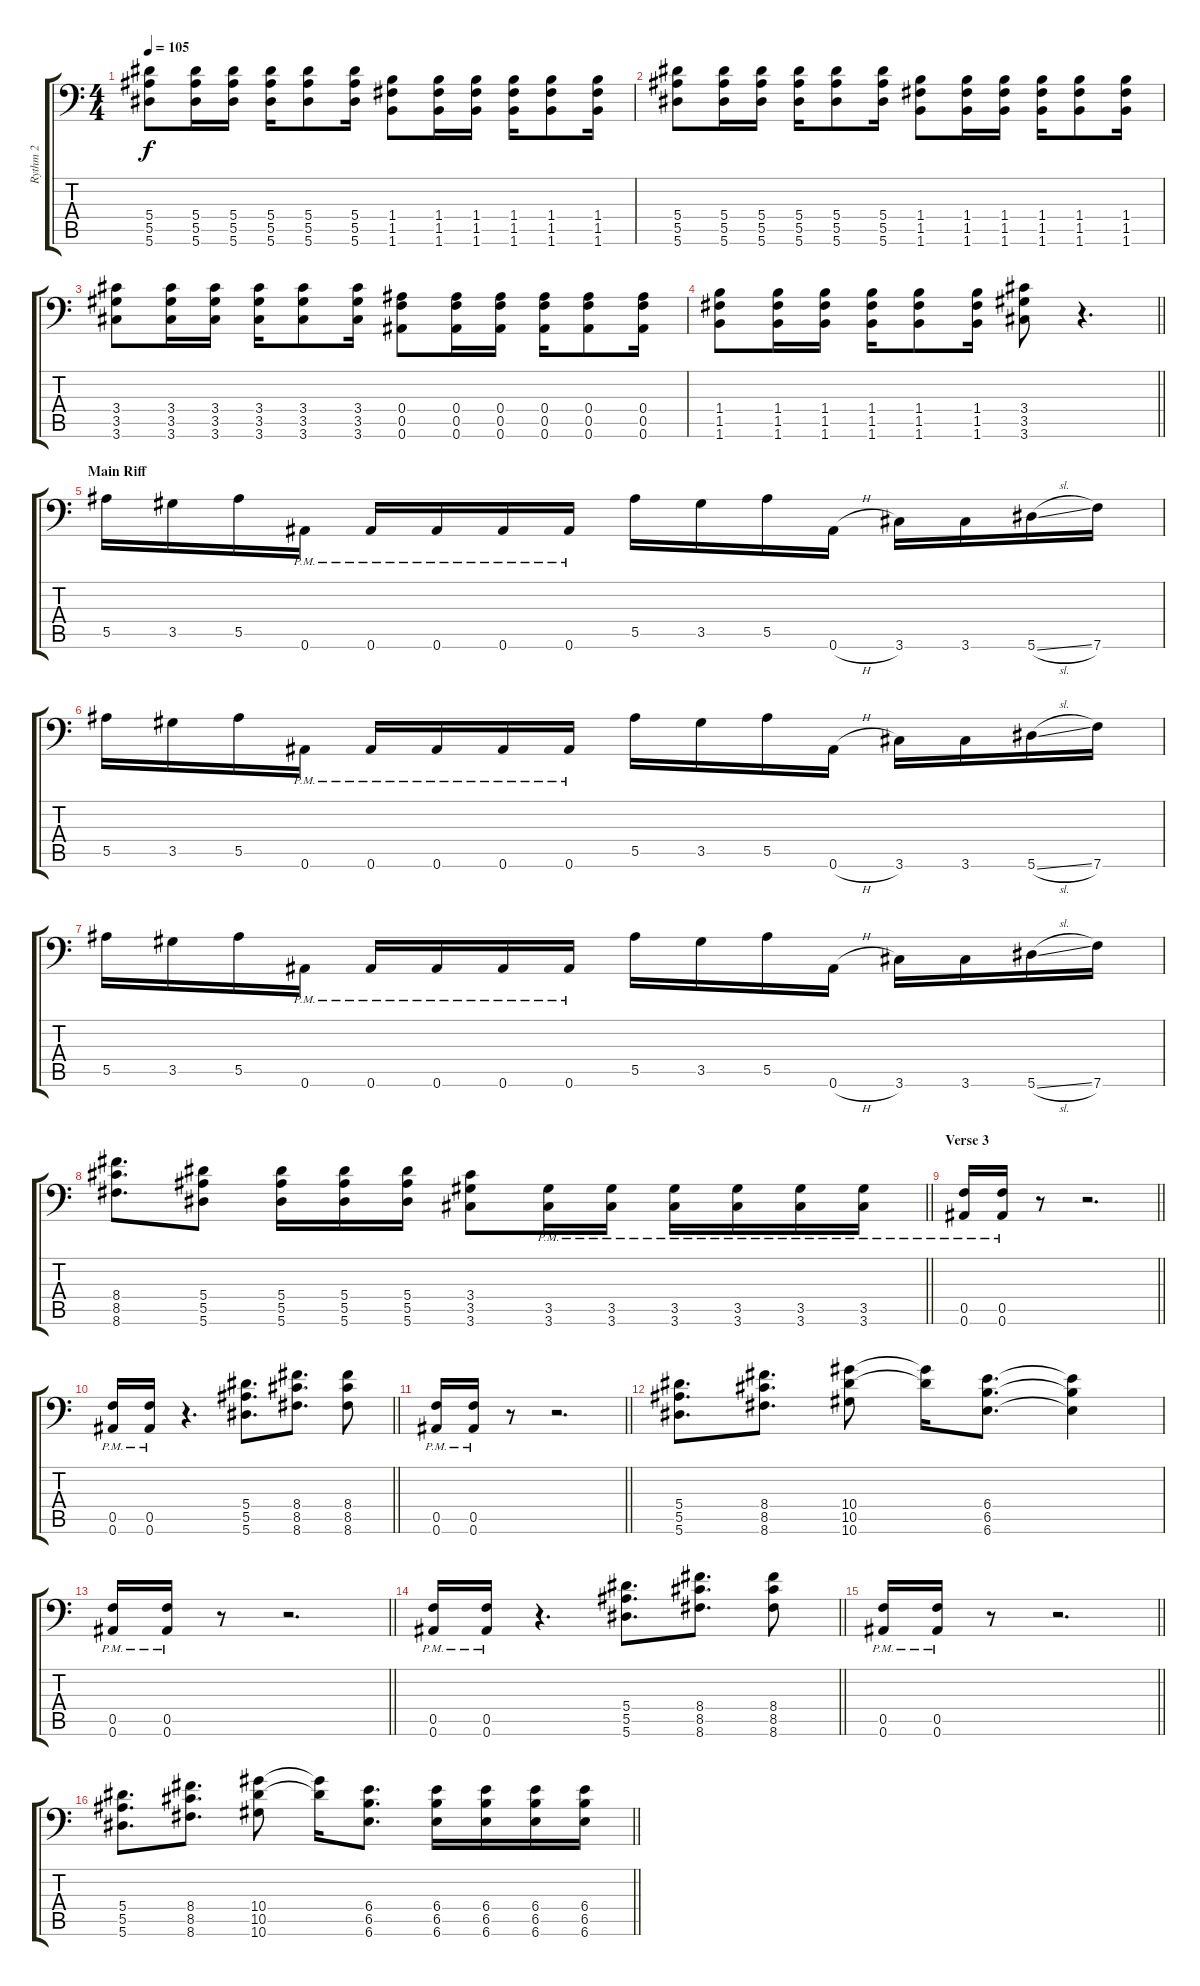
\track ("Rythm 2" "Rythm 2") {instrument overdrivenguitar}
\staff {score tabs}
\tuning (C4 G3 Eb3 Bb2 F2 Bb1) {hide}
\ts (4 4)
\tempo 105
\clef f4
\ks c
(5.4 5.5 5.6).8{dy f} (5.4 5.5 5.6).16 (5.4 5.5 5.6).16 (5.4 5.5 5.6).16 (5.4 5.5 5.6).8 (5.4 5.5 5.6).16 (1.4 1.5 1.6).8 (1.4 1.5 1.6).16 (1.4 1.5 1.6).16 (1.4 1.5 1.6).16 (1.4 1.5 1.6).8 (1.4 1.5 1.6).16 |
(5.4 5.5 5.6).8 (5.4 5.5 5.6).16 (5.4 5.5 5.6).16 (5.4 5.5 5.6).16 (5.4 5.5 5.6).8 (5.4 5.5 5.6).16 (1.4 1.5 1.6).8 (1.4 1.5 1.6).16 (1.4 1.5 1.6).16 (1.4 1.5 1.6).16 (1.4 1.5 1.6).8 (1.4 1.5 1.6).16 |
(3.4 3.5 3.6).8 (3.4 3.5 3.6).16 (3.4 3.5 3.6).16 (3.4 3.5 3.6).16 (3.4 3.5 3.6).8 (3.4 3.5 3.6).16 (0.4 0.5 0.6).8 (0.4 0.5 0.6).16 (0.4 0.5 0.6).16 (0.4 0.5 0.6).16 (0.4 0.5 0.6).8 (0.4 0.5 0.6).16 |
\barLineRight lightlight
(1.4 1.5 1.6).8 (1.4 1.5 1.6).16 (1.4 1.5 1.6).16 (1.4 1.5 1.6).16 (1.4 1.5 1.6).8 (1.4 1.5 1.6).16 (3.4 3.5 3.6).8 r.4{d} |
\section ("" "Main Riff")
5.5.16 3.5.16 5.5.16 0.6{pm}.16 0.6{pm}.16 0.6{pm}.16 0.6{pm}.16 0.6{pm}.16 5.5.16 3.5.16 5.5.16 0.6{h}.16 3.6.16 3.6.16 5.6{sl}.16 7.6.16 |
5.5.16 3.5.16 5.5.16 0.6{pm}.16 0.6{pm}.16 0.6{pm}.16 0.6{pm}.16 0.6{pm}.16 5.5.16 3.5.16 5.5.16 0.6{h}.16 3.6.16 3.6.16 5.6{sl}.16 7.6.16 |
5.5.16 3.5.16 5.5.16 0.6{pm}.16 0.6{pm}.16 0.6{pm}.16 0.6{pm}.16 0.6{pm}.16 5.5.16 3.5.16 5.5.16 0.6{h}.16 3.6.16 3.6.16 5.6{sl}.16 7.6.16 |
\barLineRight lightlight
(8.4 8.5 8.6).8{d} (5.4 5.5 5.6).8 (5.4 5.5 5.6).16 (5.4 5.5 5.6).16 (5.4 5.5 5.6).16 (3.4 3.5 3.6).8 (3.5{pm} 3.6{pm}).16 (3.5{pm} 3.6{pm}).16 (3.5{pm} 3.6{pm}).16 (3.5{pm} 3.6{pm}).16 (3.5{pm} 3.6{pm}).16 (3.5{pm} 3.6{pm}).16 |
\section ("" "Verse 3")
\barLineRight lightlight
(0.5{pm} 0.6{pm}).16 (0.5{pm} 0.6{pm}).16 r.8 r.2{d} |
\barLineRight lightlight
(0.5{pm} 0.6{pm}).16 (0.5{pm} 0.6{pm}).16 r.4{d} (5.4 5.5 5.6).8{d} (8.4 8.5 8.6).8{d} (8.4 8.5 8.6).8 |
\barLineRight lightlight
(0.5{pm} 0.6{pm}).16 (0.5{pm} 0.6{pm}).16 r.8 r.2{d} |
(5.4 5.5 5.6).8{d} (8.4 8.5 8.6).8{d} (10.4 10.5 10.6).8 (10.4{t} 10.5{t}).16 (6.4 6.5 6.6).8{d} (6.4{t} 6.5{t} 6.6{t}).4 |
\barLineRight lightlight
(0.5{pm} 0.6{pm}).16 (0.5{pm} 0.6{pm}).16 r.8 r.2{d} |
\barLineRight lightlight
(0.5{pm} 0.6{pm}).16 (0.5{pm} 0.6{pm}).16 r.4{d} (5.4 5.5 5.6).8{d} (8.4 8.5 8.6).8{d} (8.4 8.5 8.6).8 |
\barLineRight lightlight
(0.5{pm} 0.6{pm}).16 (0.5{pm} 0.6{pm}).16 r.8 r.2{d} |
\barLineRight lightlight
(5.4 5.5 5.6).8{d} (8.4 8.5 8.6).8{d} (10.4 10.5 10.6).8 (10.4{t} 10.5{t}).16 (6.4 6.5 6.6).8{d} (6.4 6.5 6.6).16 (6.4 6.5 6.6).16 (6.4 6.5 6.6).16 (6.4 6.5 6.6).16
